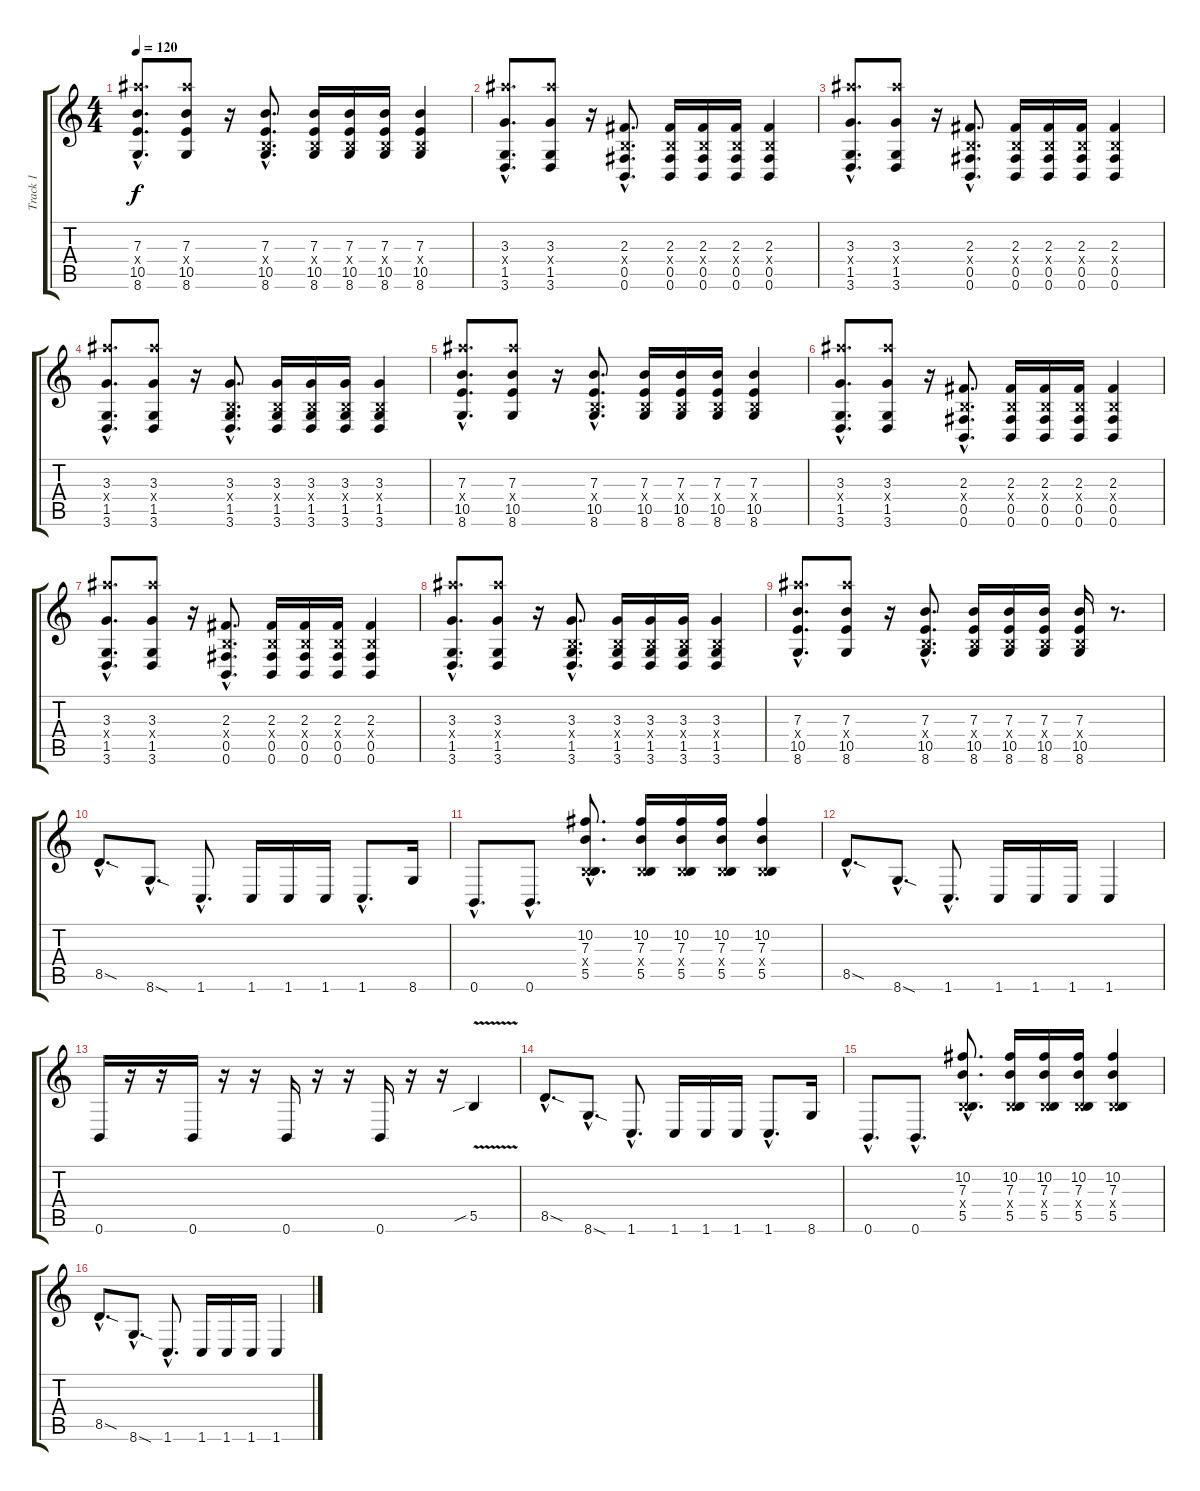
\track ("Track 1" "Track 1") {instrument distortionguitar}
\staff {score tabs}
\tuning (Db4 Ab3 E3 B2 Gb2 B1) {hide}
\ts (4 4)
\tempo 120
\clef g2
\ks c
(7.3{hac} 23.4{hac x} 10.5{hac} 8.6{hac}).8{d dy f} (7.3 23.4{x} 10.5 8.6).8 r.16 (7.3{hac} 0.4{hac x} 10.5{hac} 8.6{hac}).8{d} (7.3 0.4{x} 10.5 8.6).16 (7.3 0.4{x} 10.5 8.6).16 (7.3 0.4{x} 10.5 8.6).16 (7.3 0.4{x} 10.5 8.6).4 |
(3.3{hac} 23.4{hac x} 1.5{hac} 3.6{hac}).8{d} (3.3 23.4{x} 1.5 3.6).8 r.16 (2.3{hac} 0.4{hac x} 0.5{hac} 0.6{hac}).8{d} (2.3 0.4{x} 0.5 0.6).16 (2.3 0.4{x} 0.5 0.6).16 (2.3 0.4{x} 0.5 0.6).16 (2.3 0.4{x} 0.5 0.6).4 |
(3.3{hac} 23.4{hac x} 1.5{hac} 3.6{hac}).8{d} (3.3 23.4{x} 1.5 3.6).8 r.16 (2.3{hac} 0.4{hac x} 0.5{hac} 0.6{hac}).8{d} (2.3 0.4{x} 0.5 0.6).16 (2.3 0.4{x} 0.5 0.6).16 (2.3 0.4{x} 0.5 0.6).16 (2.3 0.4{x} 0.5 0.6).4 |
(3.3{hac} 23.4{hac x} 1.5{hac} 3.6{hac}).8{d} (3.3 23.4{x} 1.5 3.6).8 r.16 (3.3{hac} 0.4{hac x} 1.5{hac} 3.6{hac}).8{d} (3.3 0.4{x} 1.5 3.6).16 (3.3 0.4{x} 1.5 3.6).16 (3.3 0.4{x} 1.5 3.6).16 (3.3 0.4{x} 1.5 3.6).4 |
(7.3{hac} 23.4{hac x} 10.5{hac} 8.6{hac}).8{d} (7.3 23.4{x} 10.5 8.6).8 r.16 (7.3{hac} 0.4{hac x} 10.5{hac} 8.6{hac}).8{d} (7.3 0.4{x} 10.5 8.6).16 (7.3 0.4{x} 10.5 8.6).16 (7.3 0.4{x} 10.5 8.6).16 (7.3 0.4{x} 10.5 8.6).4 |
(3.3{hac} 23.4{hac x} 1.5{hac} 3.6{hac}).8{d} (3.3 23.4{x} 1.5 3.6).8 r.16 (2.3{hac} 0.4{hac x} 0.5{hac} 0.6{hac}).8{d} (2.3 0.4{x} 0.5 0.6).16 (2.3 0.4{x} 0.5 0.6).16 (2.3 0.4{x} 0.5 0.6).16 (2.3 0.4{x} 0.5 0.6).4 |
(3.3{hac} 23.4{hac x} 1.5{hac} 3.6{hac}).8{d} (3.3 23.4{x} 1.5 3.6).8 r.16 (2.3{hac} 0.4{hac x} 0.5{hac} 0.6{hac}).8{d} (2.3 0.4{x} 0.5 0.6).16 (2.3 0.4{x} 0.5 0.6).16 (2.3 0.4{x} 0.5 0.6).16 (2.3 0.4{x} 0.5 0.6).4 |
(3.3{hac} 23.4{hac x} 1.5{hac} 3.6{hac}).8{d} (3.3 23.4{x} 1.5 3.6).8 r.16 (3.3{hac} 0.4{hac x} 1.5{hac} 3.6{hac}).8{d} (3.3 0.4{x} 1.5 3.6).16 (3.3 0.4{x} 1.5 3.6).16 (3.3 0.4{x} 1.5 3.6).16 (3.3 0.4{x} 1.5 3.6).4 |
(7.3{hac} 23.4{hac x} 10.5{hac} 8.6{hac}).8{d} (7.3 23.4{x} 10.5 8.6).8 r.16 (7.3{hac} 0.4{hac x} 10.5{hac} 8.6{hac}).8{d} (7.3 0.4{x} 10.5 8.6).16 (7.3 0.4{x} 10.5 8.6).16 (7.3 0.4{x} 10.5 8.6).16 (7.3 0.4{x} 10.5 8.6).16 r.8{d} |
8.5{sod hac}.8{d} 8.6{sod hac}.8{d} 1.6{hac}.8{d} 1.6.16 1.6.16 1.6.16 1.6{hac}.8{d} 8.6.16 |
0.6{hac}.8{d} 0.6{hac}.8{d} (10.2{hac} 7.3{hac} 0.4{hac x} 5.5{hac}).8{d} (10.2 7.3 0.4{x} 5.5).16 (10.2 7.3 0.4{x} 5.5).16 (10.2 7.3 0.4{x} 5.5).16 (10.2 7.3 0.4{x} 5.5).4 |
8.5{sod hac}.8{d} 8.6{sod hac}.8{d} 1.6{hac}.8{d} 1.6.16 1.6.16 1.6.16 1.6.4 |
0.6.16 r.16 r.16 0.6.16 r.16 r.16 0.6.16 r.16 r.16 0.6.16 r.16 r.16 5.5{v sib}.4 |
8.5{sod hac}.8{d} 8.6{sod hac}.8{d} 1.6{hac}.8{d} 1.6.16 1.6.16 1.6.16 1.6{hac}.8{d} 8.6.16 |
0.6{hac}.8{d} 0.6{hac}.8{d} (10.2{hac} 7.3{hac} 0.4{hac x} 5.5{hac}).8{d} (10.2 7.3 0.4{x} 5.5).16 (10.2 7.3 0.4{x} 5.5).16 (10.2 7.3 0.4{x} 5.5).16 (10.2 7.3 0.4{x} 5.5).4 |
8.5{sod hac}.8{d} 8.6{sod hac}.8{d} 1.6{hac}.8{d} 1.6.16 1.6.16 1.6.16 1.6.4
